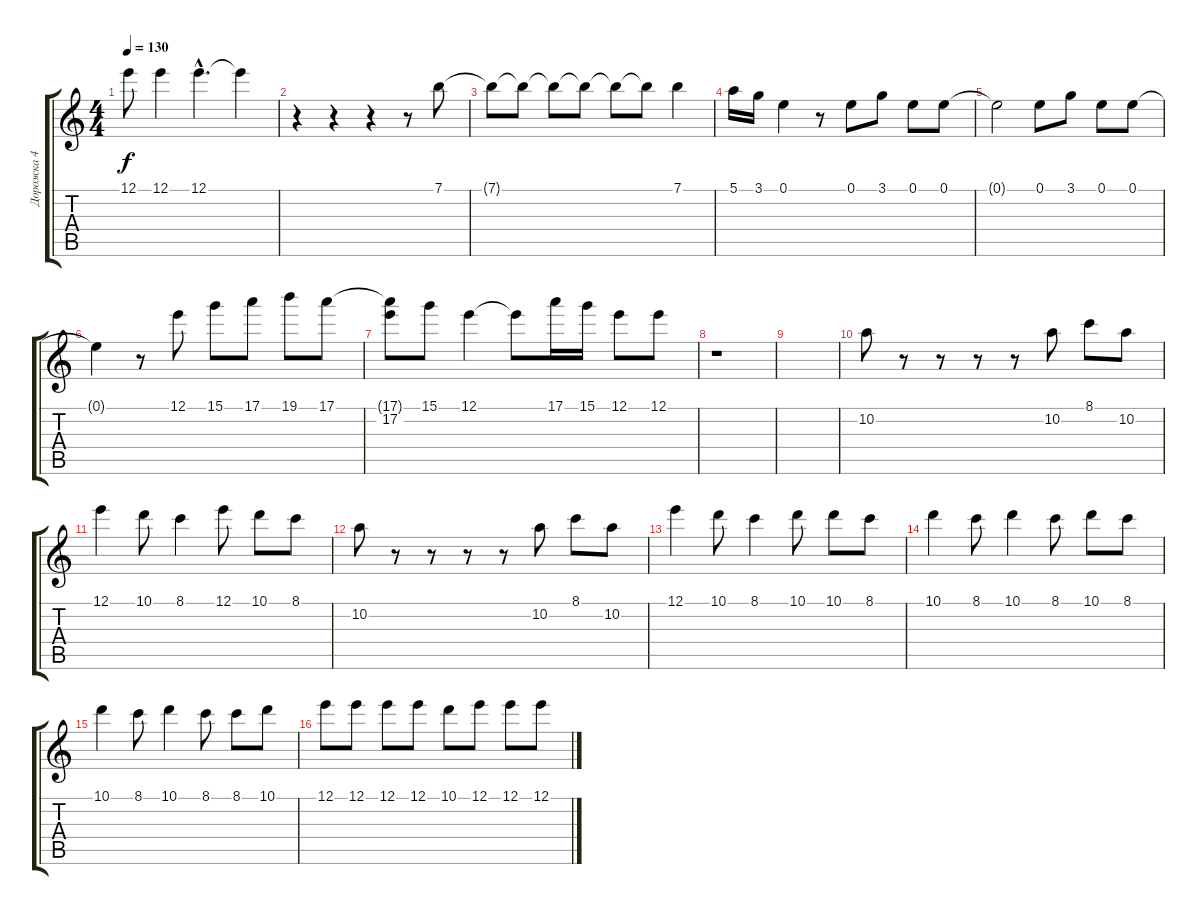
\track ("Дорожка 4" "Дорожка 4") {instrument distortionguitar}
\staff {score tabs}
\tuning (E4 B3 G3 D3 A2 E2) {hide}
\ts (4 4)
\tempo 130
\clef g2
\ks c
12.1.8{dy f} 12.1.4 12.1{hac}.4{d} 12.1{t}.4 |
r.4 r.4 r.4 r.8 7.1.8 |
7.1{t}.8 7.1{t}.8 7.1{t}.8 7.1{t}.8 7.1{t}.8 7.1{t}.8 7.1.4 |
5.1.16 3.1.16 0.1.4 r.8 0.1.8 3.1.8 0.1.8 0.1.8 |
0.1{t}.2 0.1.8 3.1.8 0.1.8 0.1.8 |
0.1{t}.4 r.8 12.1.8 15.1.8 17.1.8 19.1.8 17.1.8 |
(17.1{t} 17.2).8 15.1.8 12.1.4 12.1{t}.8 17.1.16 15.1.16 12.1.8 12.1.8 |
r.1 |
|
10.2.8 r.8 r.8 r.8 r.8 10.2.8 8.1.8 10.2.8 |
12.1.4 10.1.8 8.1.4 12.1.8 10.1.8 8.1.8 |
10.2.8 r.8 r.8 r.8 r.8 10.2.8 8.1.8 10.2.8 |
12.1.4 10.1.8 8.1.4 10.1.8 10.1.8 8.1.8 |
10.1.4 8.1.8 10.1.4 8.1.8 10.1.8 8.1.8 |
10.1.4 8.1.8 10.1.4 8.1.8 8.1.8 10.1.8 |
12.1.8 12.1.8 12.1.8 12.1.8 10.1.8 12.1.8 12.1.8 12.1.8
